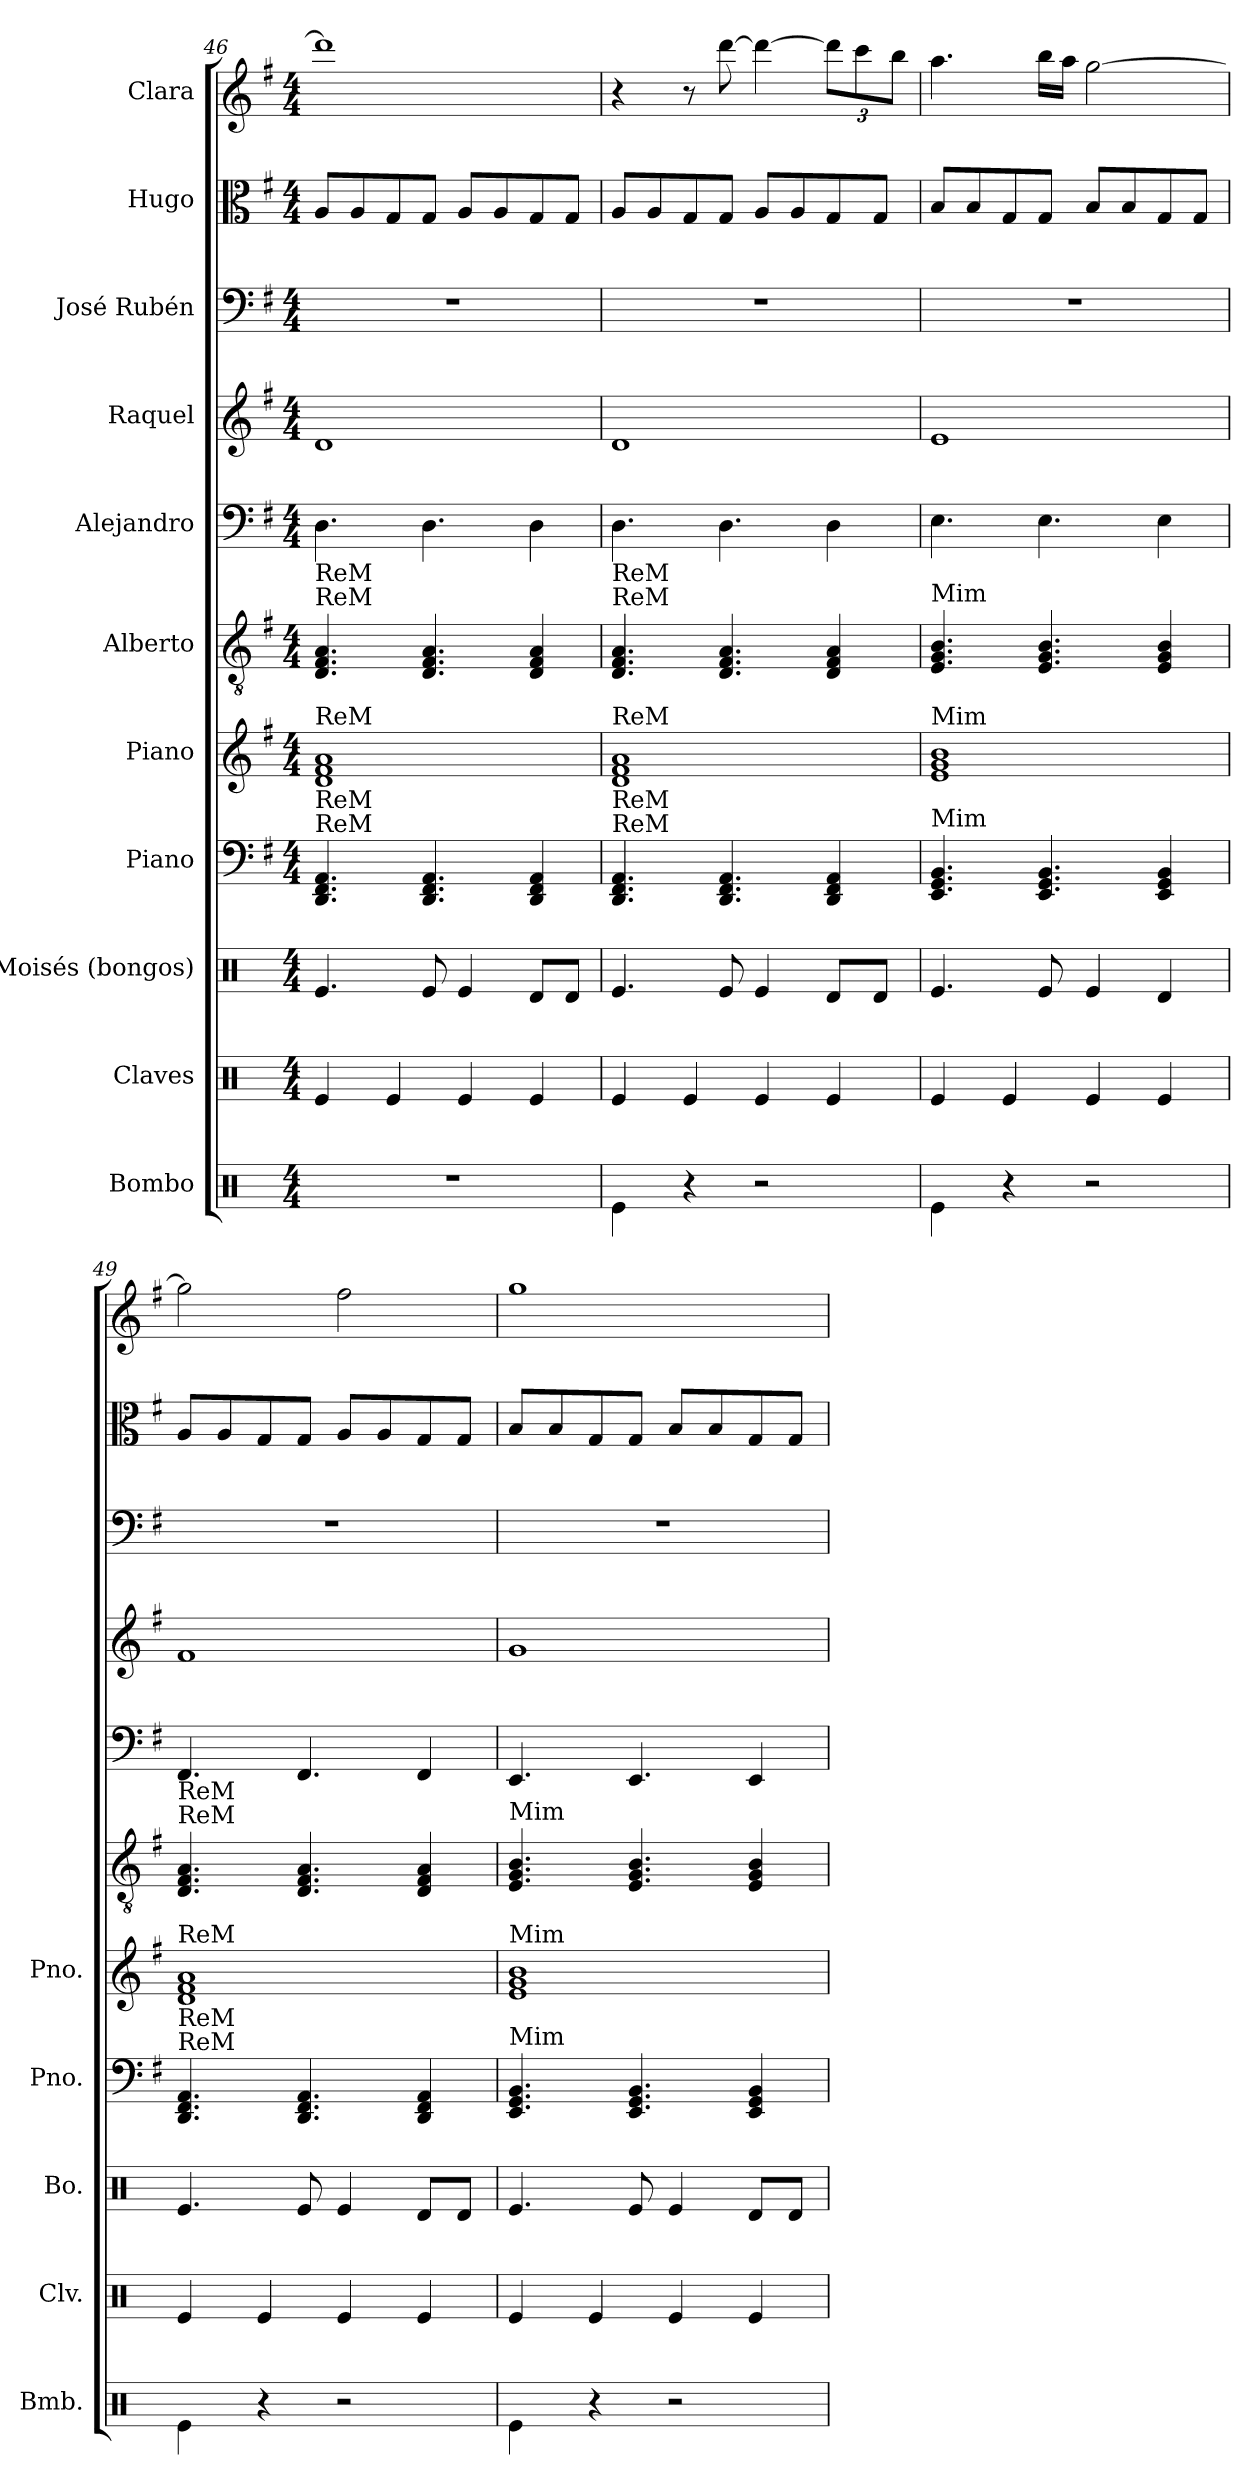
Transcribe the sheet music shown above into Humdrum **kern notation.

**kern	**kern	**kern	**kern	**kern	**kern	**kern	**kern	**kern	**kern	**kern
*part11	*part10	*part9	*part8	*part7	*part6	*part5	*part4	*part3	*part2	*part1
*staff11	*staff10	*staff9	*staff8	*staff7	*staff6	*staff5	*staff4	*staff3	*staff2	*staff1
*I"Bombo	*I"Claves	*I"Moisés (bongos)	*I"Piano	*I"Piano	*I"Alberto	*I"Alejandro	*I"Raquel	*I"José Rubén	*I"Hugo	*I"Clara
*I'Bmb.	*I'Clv.	*I'Bo.	*I'Pno.	*I'Pno.	*	*	*	*	*	*
!!LO:PB:g=z
*clefX	*clefX	*clefX	*clefF4	*clefG2	*clefGv2	*clefF4	*clefG2	*clefF4	*clefC3	*clefG2
*k[]	*k[]	*k[]	*k[f#]	*k[f#]	*k[f#]	*k[f#]	*k[f#]	*k[f#]	*k[f#]	*k[f#]
*M4/4	*M4/4	*M4/4	*M4/4	*M4/4	*M4/4	*M4/4	*M4/4	*M4/4	*M4/4	*M4/4
=46	=46	=46	=46	=46	=46	=46	=46	=46	=46	=46
!	!	!	!	!	!LO:TX:a:t=ReM	!	!	!	!	!
!	!	!	!	!	!LO:TX:a:t=ReM	!	!	!	!	!
!	!	!	!	!LO:TX:a:t=ReM	!	!	!	!	!	!
!	!	!	!LO:TX:a:t=ReM	!	!	!	!	!	!	!
!	!	!	!LO:TX:a:t=ReM	!	!	!	!	!	!	!
1r	4Re/	4.Re/	4.DD/ 4.FF#/ 4.AA/	1d 1f# 1a	4.D/ 4.F#/ 4.A/	4.D\	1d	1r	8A/L	1ddd]
.	.	.	.	.	.	.	.	.	8A/	.
.	4Re/	.	.	.	.	.	.	.	8G/	.
.	.	8Re/	4.DD/ 4.FF#/ 4.AA/	.	4.D/ 4.F#/ 4.A/	4.D\	.	.	8G/J	.
.	4Re/	4Re/	.	.	.	.	.	.	8A/L	.
.	.	.	.	.	.	.	.	.	8A/	.
.	4Re/	8Rd/L	4DD/ 4FF#/ 4AA/	.	4D/ 4F#/ 4A/	4D\	.	.	8G/	.
.	.	8Rd/J	.	.	.	.	.	.	8G/J	.
=47	=47	=47	=47	=47	=47	=47	=47	=47	=47	=47
!	!	!	!	!	!LO:TX:a:t=ReM	!	!	!	!	!
!	!	!	!	!	!LO:TX:a:t=ReM	!	!	!	!	!
!	!	!	!	!LO:TX:a:t=ReM	!	!	!	!	!	!
!	!	!	!LO:TX:a:t=ReM	!	!	!	!	!	!	!
!	!	!	!LO:TX:a:t=ReM	!	!	!	!	!	!	!
4Re\	4Re/	4.Re/	4.DD/ 4.FF#/ 4.AA/	1d 1f# 1a	4.D/ 4.F#/ 4.A/	4.D\	1d	1r	8A/L	4r
.	.	.	.	.	.	.	.	.	8A/	.
4r	4Re/	.	.	.	.	.	.	.	8G/	8r
.	.	8Re/	4.DD/ 4.FF#/ 4.AA/	.	4.D/ 4.F#/ 4.A/	4.D\	.	.	8G/J	[8ddd\
2r	4Re/	4Re/	.	.	.	.	.	.	8A/L	4ddd\_
.	.	.	.	.	.	.	.	.	8A/	.
*	*	*	*	*	*	*	*	*	*	*Xbrackettup
.	4Re/	8Rd/L	4DD/ 4FF#/ 4AA/	.	4D/ 4F#/ 4A/	4D\	.	.	8G/	12ddd\L]
.	.	.	.	.	.	.	.	.	.	12ccc\
.	.	8Rd/J	.	.	.	.	.	.	8G/J	.
.	.	.	.	.	.	.	.	.	.	12bb\J
=48	=48	=48	=48	=48	=48	=48	=48	=48	=48	=48
!	!	!	!	!	!LO:TX:a:t=Mim	!	!	!	!	!
!	!	!	!	!LO:TX:a:t=Mim	!	!	!	!	!	!
!	!	!	!LO:TX:a:t=Mim	!	!	!	!	!	!	!
4Re\	4Re/	4.Re/	4.EE/ 4.GG/ 4.BB/	1e 1g 1b	4.E/ 4.G/ 4.B/	4.E\	1e	1r	8B/L	4.aa\
.	.	.	.	.	.	.	.	.	8B/	.
4r	4Re/	.	.	.	.	.	.	.	8G/	.
.	.	8Re/	4.EE/ 4.GG/ 4.BB/	.	4.E/ 4.G/ 4.B/	4.E\	.	.	8G/J	16bb\LL
.	.	.	.	.	.	.	.	.	.	16aa\JJ
2r	4Re/	4Re/	.	.	.	.	.	.	8B/L	[2gg\
.	.	.	.	.	.	.	.	.	8B/	.
.	4Re/	4Rd/	4EE/ 4GG/ 4BB/	.	4E/ 4G/ 4B/	4E\	.	.	8G/	.
.	.	.	.	.	.	.	.	.	8G/J	.
=49	=49	=49	=49	=49	=49	=49	=49	=49	=49	=49
!	!	!	!	!	!LO:TX:a:t=ReM	!	!	!	!	!
!	!	!	!	!	!LO:TX:a:t=ReM	!	!	!	!	!
!	!	!	!	!LO:TX:a:t=ReM	!	!	!	!	!	!
!	!	!	!LO:TX:a:t=ReM	!	!	!	!	!	!	!
!	!	!	!LO:TX:a:t=ReM	!	!	!	!	!	!	!
4Re\	4Re/	4.Re/	4.DD/ 4.FF#/ 4.AA/	1d 1f# 1a	4.D/ 4.F#/ 4.A/	4.FF#/	1f#	1r	8A/L	2gg\]
.	.	.	.	.	.	.	.	.	8A/	.
4r	4Re/	.	.	.	.	.	.	.	8G/	.
.	.	8Re/	4.DD/ 4.FF#/ 4.AA/	.	4.D/ 4.F#/ 4.A/	4.FF#/	.	.	8G/J	.
2r	4Re/	4Re/	.	.	.	.	.	.	8A/L	2ff#\
.	.	.	.	.	.	.	.	.	8A/	.
.	4Re/	8Rd/L	4DD/ 4FF#/ 4AA/	.	4D/ 4F#/ 4A/	4FF#/	.	.	8G/	.
.	.	8Rd/J	.	.	.	.	.	.	8G/J	.
=50	=50	=50	=50	=50	=50	=50	=50	=50	=50	=50
!	!	!	!	!	!LO:TX:a:t=Mim	!	!	!	!	!
!	!	!	!	!LO:TX:a:t=Mim	!	!	!	!	!	!
!	!	!	!LO:TX:a:t=Mim	!	!	!	!	!	!	!
4Re\	4Re/	4.Re/	4.EE/ 4.GG/ 4.BB/	1e 1g 1b	4.E/ 4.G/ 4.B/	4.EE/	1g	1r	8B/L	1gg
.	.	.	.	.	.	.	.	.	8B/	.
4r	4Re/	.	.	.	.	.	.	.	8G/	.
.	.	8Re/	4.EE/ 4.GG/ 4.BB/	.	4.E/ 4.G/ 4.B/	4.EE/	.	.	8G/J	.
2r	4Re/	4Re/	.	.	.	.	.	.	8B/L	.
.	.	.	.	.	.	.	.	.	8B/	.
.	4Re/	8Rd/L	4EE/ 4GG/ 4BB/	.	4E/ 4G/ 4B/	4EE/	.	.	8G/	.
.	.	8Rd/J	.	.	.	.	.	.	8G/J	.
=	=	=	=	=	=	=	=	=	=	=
*-	*-	*-	*-	*-	*-	*-	*-	*-	*-	*-
